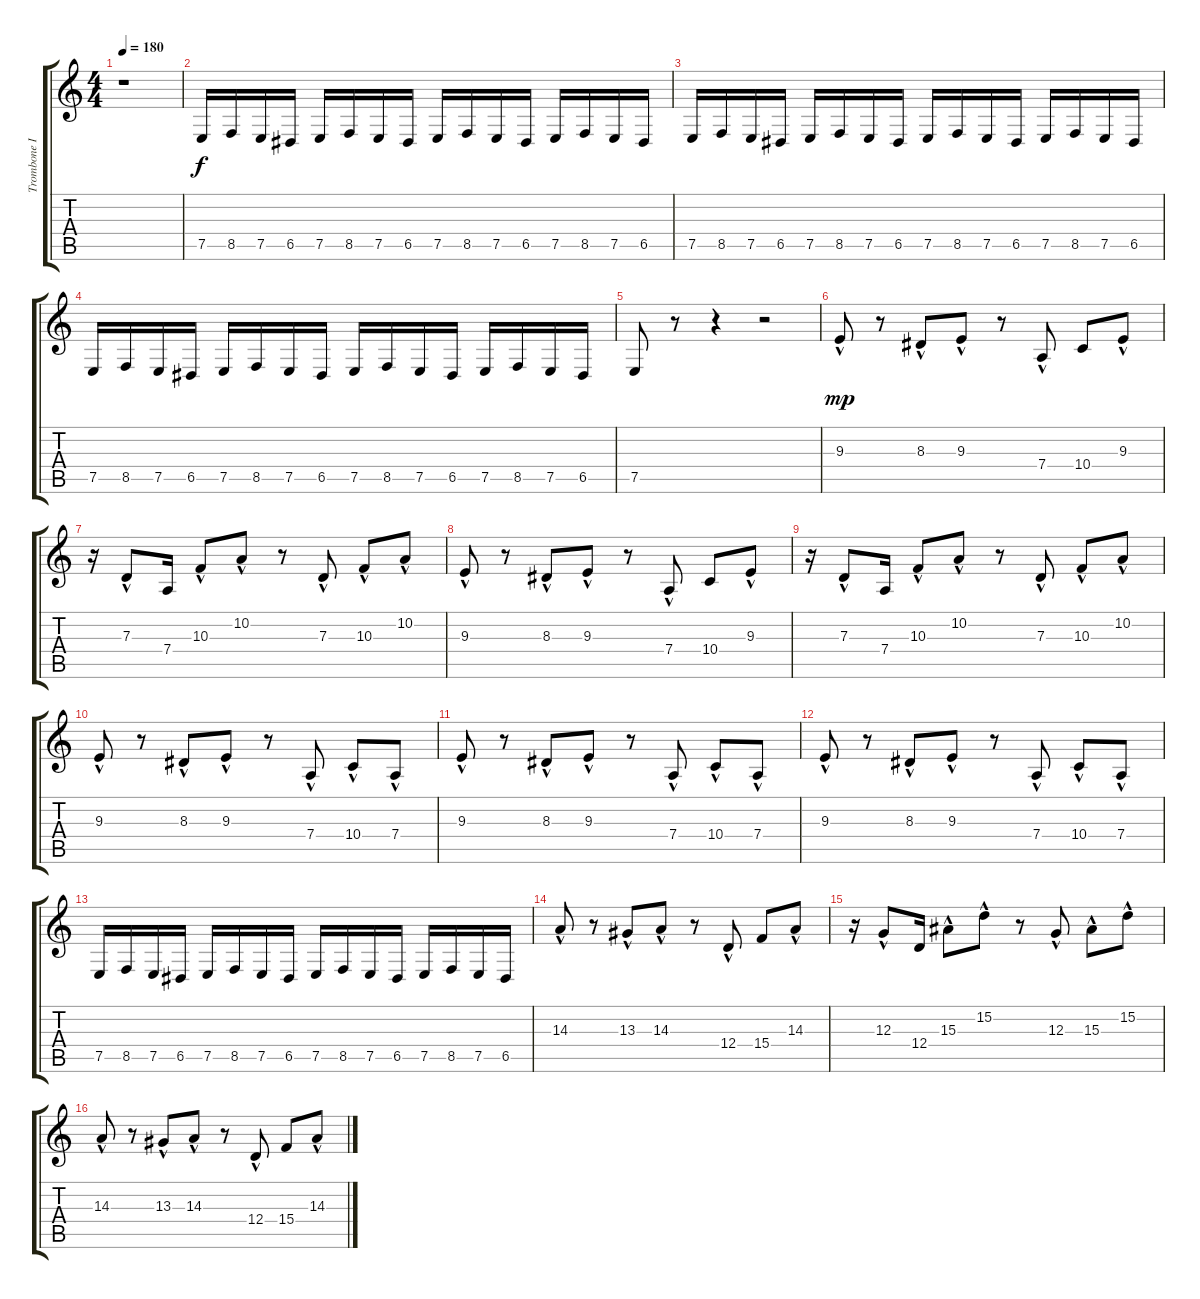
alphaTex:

\track ("Trombone I" "Trombone I") {instrument trombone}
\staff {score tabs}
\tuning (E4 B3 G3 D3 A2 E2) {hide}
\ts (4 4)
\tempo 180
\clef g2
\ks c
r.1{dy p} |
7.5.16{dy f} 8.5.16 7.5.16 6.5.16 7.5.16 8.5.16 7.5.16 6.5.16 7.5.16 8.5.16 7.5.16 6.5.16 7.5.16 8.5.16 7.5.16 6.5.16 |
7.5.16 8.5.16 7.5.16 6.5.16 7.5.16 8.5.16 7.5.16 6.5.16 7.5.16 8.5.16 7.5.16 6.5.16 7.5.16 8.5.16 7.5.16 6.5.16 |
7.5.16 8.5.16 7.5.16 6.5.16 7.5.16 8.5.16 7.5.16 6.5.16 7.5.16 8.5.16 7.5.16 6.5.16 7.5.16 8.5.16 7.5.16 6.5.16 |
7.5.8 r.8 r.4 r.2 |
9.3{hac}.8{dy mp} r.8 8.3{hac}.8 9.3{hac}.8 r.8 7.4{hac}.8 10.4.8 9.3{hac}.8 |
r.16 7.3{hac}.8 7.4.16 10.3{hac}.8 10.2{hac}.8 r.8 7.3{hac}.8 10.3{hac}.8 10.2{hac}.8 |
9.3{hac}.8 r.8 8.3{hac}.8 9.3{hac}.8 r.8 7.4{hac}.8 10.4.8 9.3{hac}.8 |
r.16 7.3{hac}.8 7.4.16 10.3{hac}.8 10.2{hac}.8 r.8 7.3{hac}.8 10.3{hac}.8 10.2{hac}.8 |
9.3{hac}.8 r.8 8.3{hac}.8 9.3{hac}.8 r.8 7.4{hac}.8 10.4{hac}.8 7.4{hac}.8 |
9.3{hac}.8 r.8 8.3{hac}.8 9.3{hac}.8 r.8 7.4{hac}.8 10.4{hac}.8 7.4{hac}.8 |
9.3{hac}.8 r.8 8.3{hac}.8 9.3{hac}.8 r.8 7.4{hac}.8 10.4{hac}.8 7.4{hac}.8 |
7.5.16 8.5.16 7.5.16 6.5.16 7.5.16 8.5.16 7.5.16 6.5.16 7.5.16 8.5.16 7.5.16 6.5.16 7.5.16 8.5.16 7.5.16 6.5.16 |
14.3{hac}.8 r.8 13.3{hac}.8 14.3{hac}.8 r.8 12.4{hac}.8 15.4.8 14.3{hac}.8 |
r.16 12.3{hac}.8 12.4.16 15.3{hac}.8 15.2{hac}.8 r.8 12.3{hac}.8 15.3{hac}.8 15.2{hac}.8 |
14.3{hac}.8 r.8 13.3{hac}.8 14.3{hac}.8 r.8 12.4{hac}.8 15.4.8 14.3{hac}.8
